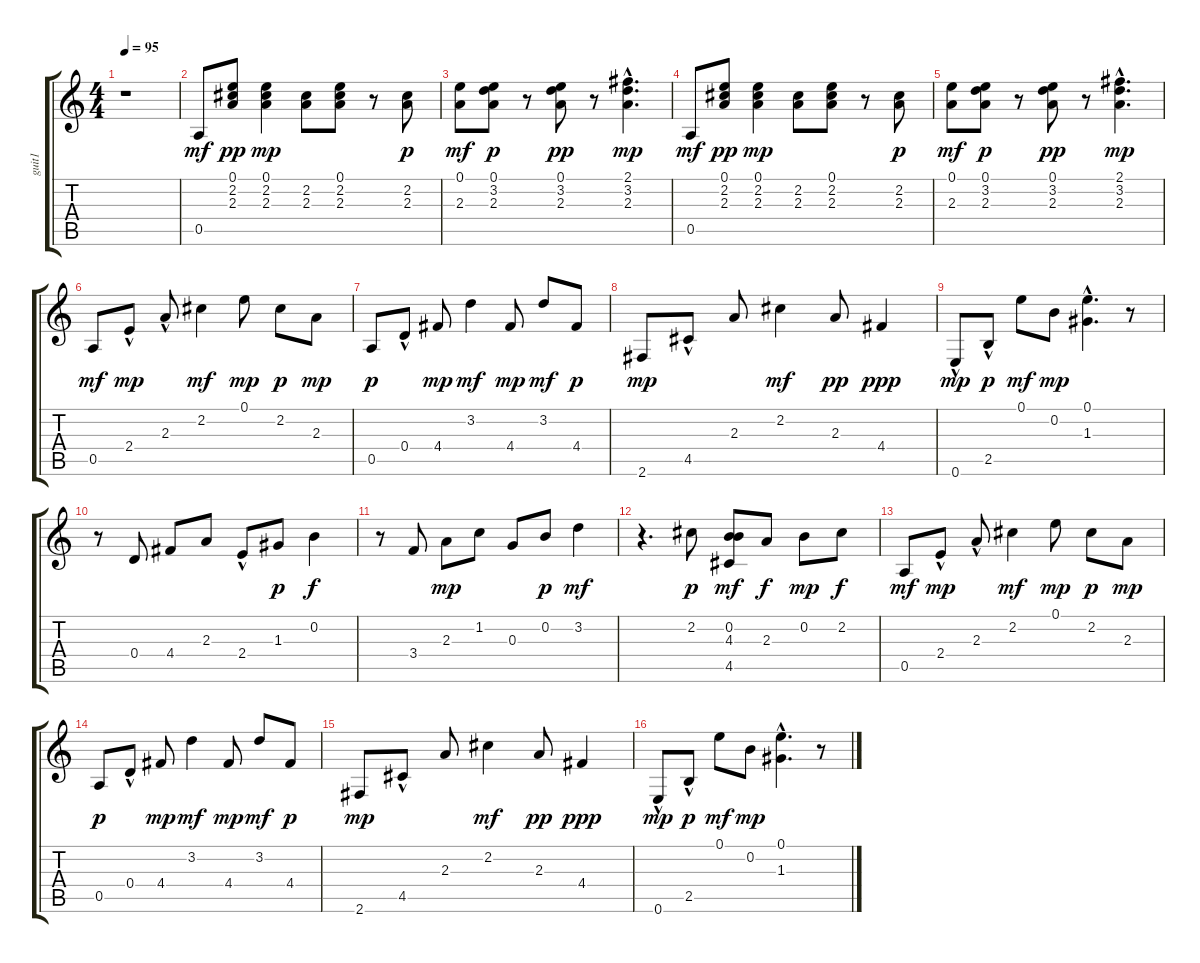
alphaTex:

\track ("guit1" "guit1") {instrument acousticguitarnylon}
\staff {score tabs}
\tuning (E4 B3 G3 D3 A2 E2) {hide}
\ts (4 4)
\tempo 95
\clef g2
\ks c
r.1{dy mf instrument acousticguitarnylon} |
0.5.8 (0.1 2.2 2.3).8{dy pp} (0.1 2.2 2.3).4{dy mp} (2.2 2.3).8 (0.1 2.2 2.3).8 r.8 (2.2 2.3).8{dy p} |
(0.1 2.3).8{dy mf} (0.1 3.2 2.3).8{dy p} r.8 (0.1 3.2 2.3).8{dy pp} r.8 (2.1{hac} 3.2{hac} 2.3{hac}).4{d dy mp} |
0.5.8{dy mf} (0.1 2.2 2.3).8{dy pp} (0.1 2.2 2.3).4{dy mp} (2.2 2.3).8 (0.1 2.2 2.3).8 r.8 (2.2 2.3).8{dy p} |
(0.1 2.3).8{dy mf} (0.1 3.2 2.3).8{dy p} r.8 (0.1 3.2 2.3).8{dy pp} r.8 (2.1{hac} 3.2{hac} 2.3{hac}).4{d dy mp} |
0.5.8{dy mf} 2.4{hac}.8{dy mp} 2.3{hac}.8 2.2.4{dy mf} 0.1.8{dy mp} 2.2.8{dy p} 2.3.8{dy mp} |
0.5.8{dy p} 0.4{hac}.8 4.4.8{dy mp} 3.2.4{dy mf} 4.4.8{dy mp} 3.2.8{dy mf} 4.4.8{dy p} |
2.6.8{dy mp} 4.5{hac}.8 2.3.8 2.2.4{dy mf} 2.3.8{dy pp} 4.4.4{dy ppp} |
0.6{hac}.8{dy mp} 2.5{hac}.8{dy p} 0.1.8{dy mf} 0.2.8{dy mp} (0.1 1.3{hac}).4{d} r.8 |
r.8 0.4.8 4.4.8 2.3.8 2.4{hac}.8 1.3.8{dy p} 0.2.4{dy f} |
r.8 3.4.8 2.3.8{dy mp} 1.2.8 0.3.8 0.2.8{dy p} 3.2.4{dy mf} |
r.4{d} 2.2.8{dy p} (0.2 4.3 4.5).8{dy mf} 2.3.8{dy f} 0.2.8{dy mp} 2.2.8{dy f} |
0.5.8{dy mf} 2.4{hac}.8{dy mp} 2.3{hac}.8 2.2.4{dy mf} 0.1.8{dy mp} 2.2.8{dy p} 2.3.8{dy mp} |
0.5.8{dy p} 0.4{hac}.8 4.4.8{dy mp} 3.2.4{dy mf} 4.4.8{dy mp} 3.2.8{dy mf} 4.4.8{dy p} |
2.6.8{dy mp} 4.5{hac}.8 2.3.8 2.2.4{dy mf} 2.3.8{dy pp} 4.4.4{dy ppp} |
0.6{hac}.8{dy mp} 2.5{hac}.8{dy p} 0.1.8{dy mf} 0.2.8{dy mp} (0.1 1.3{hac}).4{d} r.8
